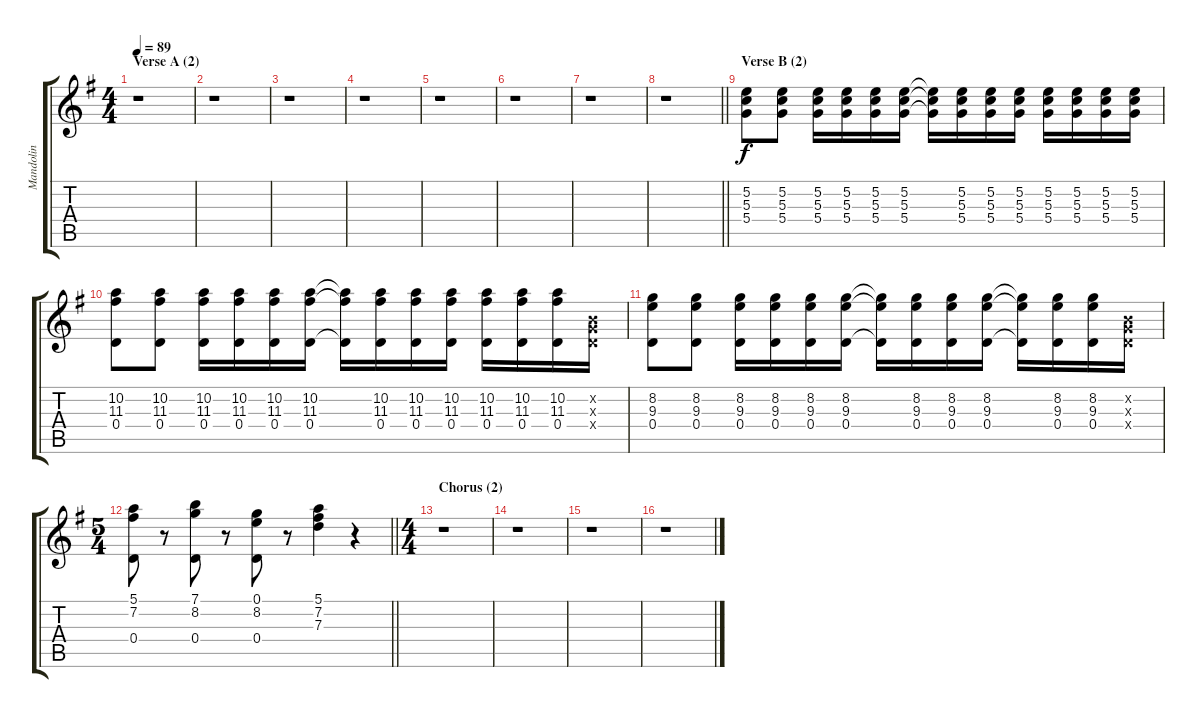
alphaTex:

\track ("Mandolin" "Mandolin") {instrument acousticguitarsteel}
\staff {score tabs}
\tuning (E4 B3 G3 D3 A2 E2) {hide}
\ts (4 4)
\section ("" "Verse A (2)")
\tempo 89
\clef g2
\ks g
r.1{dy f} |
r.1 |
r.1 |
r.1 |
r.1 |
r.1 |
r.1 |
\barLineRight lightlight
r.1 |
\section ("" "Verse B (2)")
(5.2 5.3 5.4).8 (5.2 5.3 5.4).8 (5.2 5.3 5.4).16 (5.2 5.3 5.4).16 (5.2 5.3 5.4).16 (5.2 5.3 5.4).16 (5.2{t} 5.3{t} 5.4{t}).16 (5.2 5.3 5.4).16 (5.2 5.3 5.4).16 (5.2 5.3 5.4).16 (5.2 5.3 5.4).16 (5.2 5.3 5.4).16 (5.2 5.3 5.4).16 (5.2 5.3 5.4).16 |
(10.2 11.3 0.4).8 (10.2 11.3 0.4).8 (10.2 11.3 0.4).16 (10.2 11.3 0.4).16 (10.2 11.3 0.4).16 (10.2 11.3 0.4).16 (10.2{t} 11.3{t} 0.4{t}).16 (10.2 11.3 0.4).16 (10.2 11.3 0.4).16 (10.2 11.3 0.4).16 (10.2 11.3 0.4).16 (10.2 11.3 0.4).16 (10.2 11.3 0.4).16 (0.2{x} 0.3{x} 0.4{x}).16 |
(8.2 9.3 0.4).8 (8.2 9.3 0.4).8 (8.2 9.3 0.4).16 (8.2 9.3 0.4).16 (8.2 9.3 0.4).16 (8.2 9.3 0.4).16 (8.2{t} 9.3{t} 0.4{t}).16 (8.2 9.3 0.4).16 (8.2 9.3 0.4).16 (8.2 9.3 0.4).16 (8.2{t} 9.3{t} 0.4{t}).16 (8.2 9.3 0.4).16 (8.2 9.3 0.4).16 (0.2{x} 0.3{x} 0.4{x}).16 |
\ts (5 4)
\barLineRight lightlight
(5.1 7.2 0.4).8 r.8 (7.1 8.2 0.4).8 r.8 (0.1 8.2 0.4).8 r.8 (5.1 7.2 7.3).4 r.4 |
\ts (4 4)
\section ("" "Chorus (2)")
r.1 |
r.1 |
r.1 |
r.1
